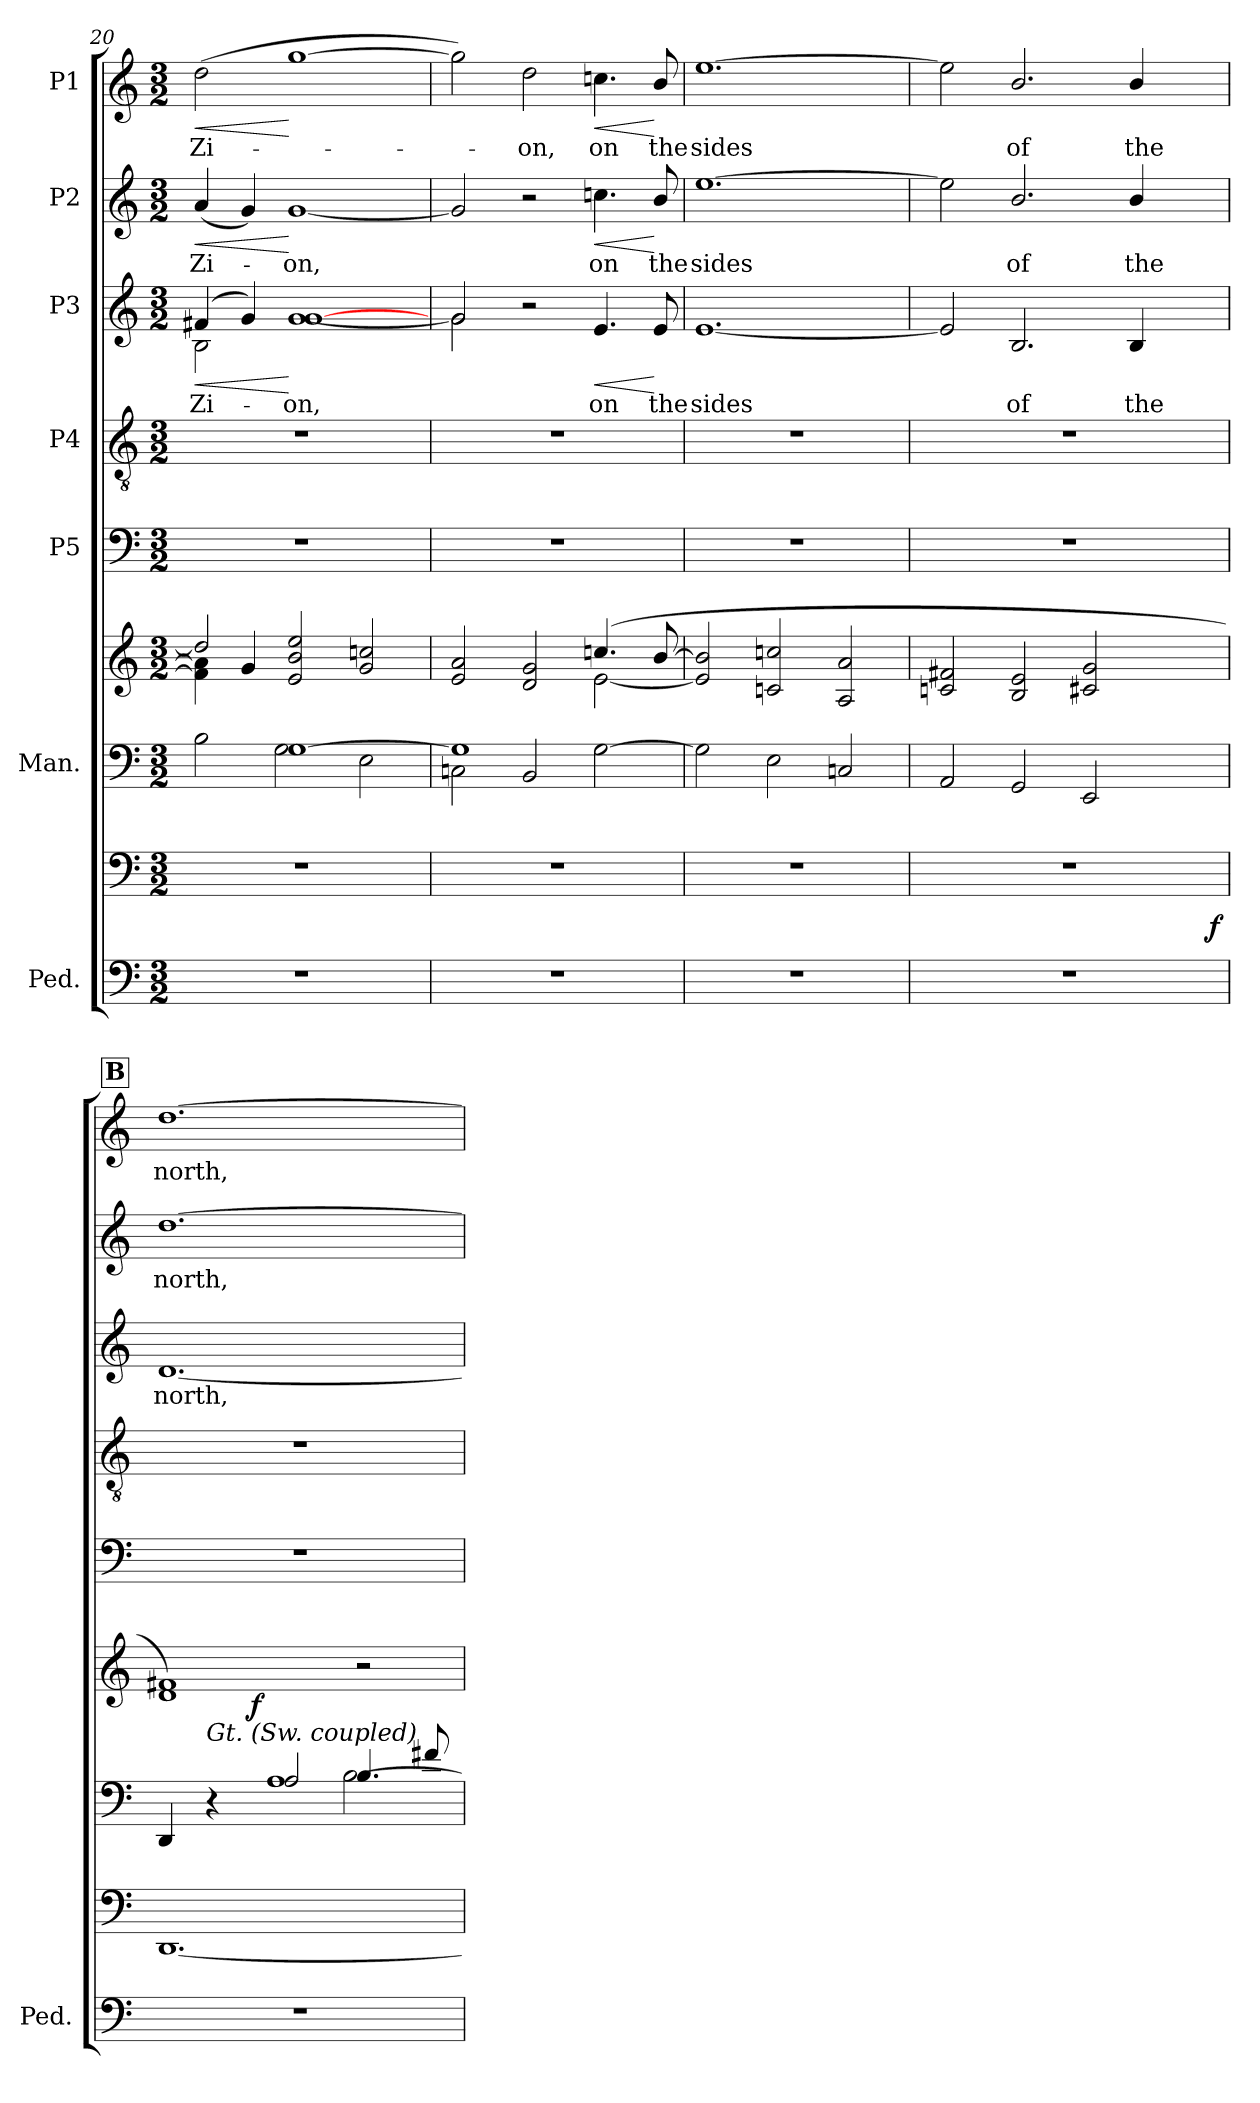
**kern	**kern	**dynam	**kern	**kern	**dynam	**kern	**kern	**kern	**text	**dynam	**kern	**text	**dynam	**kern	**text	**dynam
*part7	*part7	*part7	*part6	*part6	*part6	*part5	*part4	*part3	*part3	*part3	*part2	*part2	*part2	*part1	*part1	*part1
*staff9	*staff8	*staff8/9	*staff7	*staff6	*staff6/7	*staff5	*staff4	*staff3	*staff3	*staff3	*staff2	*staff2	*staff2	*staff1	*staff1	*staff1
*I"Ped.	*	*	*I"Man.	*	*	*I"P5	*I"P4	*I"P3	*	*	*I"P2	*	*	*I"P1	*	*
*I'Ped.	*	*	*	*	*	*	*	*	*	*	*	*	*	*	*	*
*clefF4	*clefF4	*	*clefF4	*clefG2	*	*clefF4	*clefGv2	*clefG2	*	*	*clefG2	*	*	*clefG2	*	*
*	*	*	*	*	*	*	*ITrd7c12	*	*	*	*	*	*	*	*	*
*k[]	*k[]	*	*k[]	*k[]	*	*k[]	*k[]	*k[]	*	*	*k[]	*	*	*k[]	*	*
*C:	*C:	*	*C:	*C:	*	*C:	*C:	*C:	*	*	*C:	*	*	*C:	*	*
*M3/2	*M3/2	*	*M3/2	*M3/2	*	*M3/2	*M3/2	*M3/2	*	*	*M3/2	*	*	*M3/2	*	*
=20	=20	=20	=20	=20	=20	=20	=20	=20	=20	=20	=20	=20	=20	=20	=20	=20
!LO:N:vis=1	!LO:N:vis=1	!	!	!	!	!LO:N:vis=1	!LO:N:vis=1	!	!	!	!	!	!	!	!	!
*	*	*	*^	*^	*	*	*	*	*	*	*	*	*	*	*	*
!	!	!	!	!	!	!	!	!	!	!	!LO:LY:b:color=#000000	!LO:HP:b	!	!	!	!	!	!
*	*	*	*	*	*	*	*	*	*	*^	*	*	*	*	*	*	*	*
!	!	!	!	!	!	!	!	!	!	!	!	!	!	!	!LO:LY:b:color=#000000	!LO:HP:b	!	!	!
!	!	!	!	!	!	!	!	!	!	!	!	!	!	!	!	!	!	!LO:LY:b:color=#000000	!LO:HP:b
1.r	1.r	.	2Bi\	2ryy	2ddi/]	4f#i\] 4ai]	.	1.r	1.r	(4f#i/	2Bi\	Zi-	<	(4ai/	Zi-	<	(2ddi\	Zi-	<
.	.	.	.	.	.	4gi/	.	.	.	4gi/)	.	.	.	4gi/)	.	.	.	.	.
!	!	!	!	!	!	!	!	!	!	!	!	!LO:LY:b:color=#000000	!	!	!	!	!	!	!
!	!	!	!	!	!	!	!	!	!	!	!	!	!	!	!LO:LY:b:color=#000000	!	!	!	!
.	.	.	[1Gi	2Gi\	2ei/ 2bi 2eei	2ryy	.	.	.	[1gi [1gi	2ryy	-on,	[	[1gi	-on,	[	[1ggi	.	[
.	.	.	.	2Ei\	2gi/ 2ccni	2ryy	.	.	.	.	2ryy	.	.	.	.	.	.	.	.
!!LO:LB:g=z
=21	=21	=21	=21	=21	=21	=21	=21	=21	=21	=21	=21	=21	=21	=21	=21	=21	=21	=21	=21
!LO:N:vis=1	!LO:N:vis=1	!	!	!	!	!	!	!LO:N:vis=1	!LO:N:vis=1	!	!	!	!	!	!	!	!	!	!
1.r	1.r	.	1Gi]	2Cni\	2ei/ 2ai	1ryy	.	1.r	1.r	2gi/]	2gi\	.	.	2gi/]	.	.	2ggi\])	.	.
!	!	!	!	!	!	!	!	!	!	!	!	!	!	!	!	!	!	!LO:LY:b:color=#000000	!
.	.	.	.	2BBi/	2di/ 2gi	.	.	.	.	2r	2ryy	.	.	2r	.	.	2ddi\	-on,	.
!	!	!	!	!	!	!	!	!	!	!	!	!LO:LY:b:color=#000000	!LO:HP:b	!	!	!	!	!	!
!	!	!	!	!	!	!	!	!	!	!	!	!	!	!	!LO:LY:b:color=#000000	!LO:HP:b	!	!	!
!	!	!	!	!	!	!	!	!	!	!	!	!	!	!	!	!	!	!LO:LY:b:color=#000000	!LO:HP:b
.	.	.	[2Gi\	2ryy	(4.ccni/	[2ei\	.	.	.	4.ei/	2ryy	on	<	4.ccni\	on	<	4.ccni\	on	<
!	!	!	!	!	!	!	!	!	!	!	!	!LO:LY:b:color=#000000	!	!	!	!	!	!	!
!	!	!	!	!	!	!	!	!	!	!	!	!	!	!	!LO:LY:b:color=#000000	!	!	!	!
!	!	!	!	!	!	!	!	!	!	!	!	!	!	!	!	!	!	!LO:LY:b:color=#000000	!
.	.	.	.	.	[8bi/	.	.	.	.	8ei/	.	the	[	8bi/	the	[	8bi/	the	[
*	*	*	*v	*v	*	*	*	*	*	*v	*v	*	*	*	*	*	*	*	*
*	*	*	*	*v	*v	*	*	*	*	*	*	*	*	*	*	*	*
=22	=22	=22	=22	=22	=22	=22	=22	=22	=22	=22	=22	=22	=22	=22	=22	=22
!LO:N:vis=1	!LO:N:vis=1	!	!	!	!	!LO:N:vis=1	!LO:N:vis=1	!	!	!	!	!	!	!	!	!
!	!	!	!	!	!	!	!	!	!LO:LY:b:color=#000000	!	!	!	!	!	!	!
!	!	!	!	!	!	!	!	!	!	!	!	!LO:LY:b:color=#000000	!	!	!	!
!	!	!	!	!	!	!	!	!	!	!	!	!	!	!	!LO:LY:b:color=#000000	!
1.r	1.r	.	2Gi\]	2ei/] 2bi]	.	1.r	1.r	[1.ei	sides	.	[1.eei	sides	.	[1.eei	sides	.
.	.	.	2Ei\	2cni/ 2ccni	.	.	.	.	.	.	.	.	.	.	.	.
.	.	.	2Cni/	2Ai/ 2ai	.	.	.	.	.	.	.	.	.	.	.	.
=23	=23	=23	=23	=23	=23	=23	=23	=23	=23	=23	=23	=23	=23	=23	=23	=23
!LO:N:vis=1	!LO:N:vis=1	!	!	!	!	!LO:N:vis=1	!LO:N:vis=1	!	!	!	!	!	!	!	!	!
*	*^	*	*	*	*	*	*	*	*	*	*	*	*	*	*	*
1.r	1.r	1ryy	.	2AAi/	2cni/ 2f#i	.	1.r	1.r	2ei/]	.	.	2eei\]	.	.	2eei\]	.	.
!	!	!	!	!	!	!	!	!	!	!LO:LY:b:color=#000000	!	!	!	!	!	!	!
!	!	!	!	!	!	!	!	!	!	!	!	!	!LO:LY:b:color=#000000	!	!	!	!
!	!	!	!	!	!	!	!	!	!	!	!	!	!	!	!	!LO:LY:b:color=#000000	!
.	.	.	.	2GGi/	2Bi/ 2ei	.	.	.	2.Bi/	of	.	2.bi/	of	.	2.bi/	of	.
.	.	4ryy	.	2EEi/	2c#Xi/ 2gi	.	.	.	.	.	.	.	.	.	.	.	.
!	!	!	!	!	!	!	!	!	!	!LO:LY:b:color=#000000	!	!	!	!	!	!	!
!	!	!	!	!	!	!	!	!	!	!	!	!	!LO:LY:b:color=#000000	!	!	!	!
!	!	!	!	!	!	!	!	!	!	!	!	!	!	!	!	!LO:LY:b:color=#000000	!
.	.	8ryy	.	.	.	.	.	.	4Bi/	the	.	4bi/	the	.	4bi/	the	.
.	.	16ryy	.	.	.	.	.	.	.	.	.	.	.	.	.	.	.
.	.	32ryy	.	.	.	.	.	.	.	.	.	.	.	.	.	.	.
.	.	64ryy	.	.	.	.	.	.	.	.	.	.	.	.	.	.	.
.	.	128...ryy	.	.	.	.	.	.	.	.	.	.	.	.	.	.	.
.	.	1024ryy	f	.	.	.	.	.	.	.	.	.	.	.	.	.	.
!!LO:REH:place=s1:B:color=#000000:enc=box:fs=17.1407:t=B
=24	=24	=24	=24	=24	=24	=24	=24	=24	=24	=24	=24	=24	=24	=24	=24	=24	=24
!LO:N:vis=1	!	!	!	!	!	!	!LO:N:vis=1	!LO:N:vis=1	!	!	!	!	!	!	!	!	!
*	*	*	*	*^	*	*	*	*	*	*	*	*	*	*	*	*	*
*	*v	*v	*	*	*^	*	*	*	*	*	*	*	*	*	*	*	*	*
*	*^	*	*	*	*	*	*	*	*	*	*	*	*	*	*	*	*	*
!	!	!	!	!	!	!	!	!	!	!	!	!LO:LY:b:color=#000000	!	!	!	!	!	!	!
*	*v	*v	*	*	*	*	*	*	*	*	*	*	*	*	*	*	*	*	*
*	*^	*	*	*	*	*	*	*	*	*	*	*	*	*	*	*	*	*
!	!	!	!	!	!	!	!	!	!	!	!	!	!	!	!LO:LY:b:color=#000000	!	!	!	!
*	*v	*v	*	*	*	*	*	*	*	*	*	*	*	*	*	*	*	*	*
*	*^	*	*	*	*	*	*	*	*	*	*	*	*	*	*	*	*	*
!	!	!	!	!	!	!	!	!	!	!	!	!	!	!	!	!	!	!LO:LY:b:color=#000000	!
*	*v	*v	*	*	*	*^	*	*	*	*	*	*	*	*	*	*	*	*	*
1.r	[1.DDi	.	4DDi/	2ryy	1ryy	4ryy	1di 1f#i)	.	1.r	1.r	[1.di	north,	.	[1.ddi	north,	.	[1.ddi	north,	.
!	!	!	!LO:TX:a:i:t=Gt. (Sw. coupled)	!	!	!	!	!	!	!	!	!	!	!	!	!	!	!	!
.	.	.	4r	.	.	16ryy	.	.	.	.	.	.	.	.	.	.	.	.	.
.	.	.	.	.	.	32ryy	.	.	.	.	.	.	.	.	.	.	.	.	.
.	.	.	.	.	.	64ryy	.	.	.	.	.	.	.	.	.	.	.	.	.
.	.	.	.	.	.	512.ryy	.	.	.	.	.	.	.	.	.	.	.	.	.
.	.	.	.	.	.	1ryy	.	f	.	.	.	.	.	.	.	.	.	.	.
.	.	.	2Ai/	1Ai	.	.	.	.	.	.	.	.	.	.	.	.	.	.	.
.	.	.	4.Bi/	.	[2Bi\	.	2r	.	.	.	.	.	.	.	.	.	.	.	.
.	.	.	.	.	.	8ryy	.	.	.	.	.	.	.	.	.	.	.	.	.
.	.	.	8f#i/	.	.	.	.	.	.	.	.	.	.	.	.	.	.	.	.
.	.	.	.	.	.	128ryy	.	.	.	.	.	.	.	.	.	.	.	.	.
.	.	.	.	.	.	256ryy	.	.	.	.	.	.	.	.	.	.	.	.	.
.	.	.	.	.	.	1024ryy	.	.	.	.	.	.	.	.	.	.	.	.	.
*	*	*	*v	*v	*v	*v	*	*	*	*	*	*	*	*	*	*	*	*	*
=	=	=	=	=	=	=	=	=	=	=	=	=	=	=	=	=
*-	*-	*-	*-	*-	*-	*-	*-	*-	*-	*-	*-	*-	*-	*-	*-	*-
